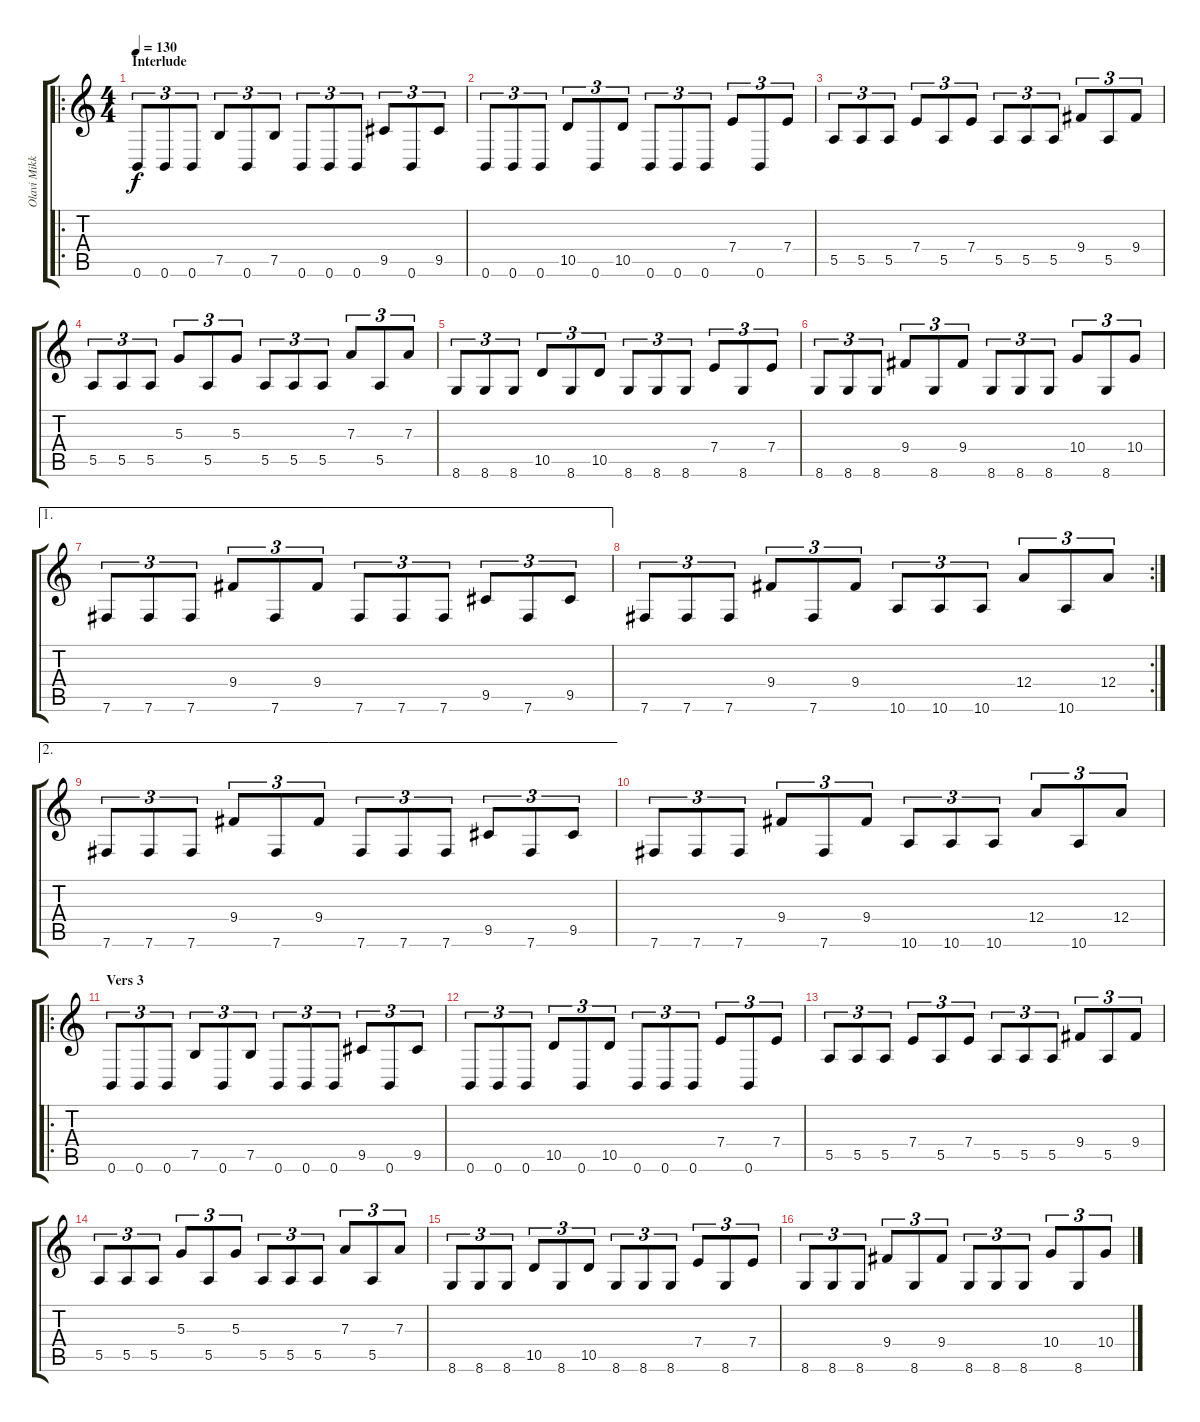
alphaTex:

\track ("Olavi Mikkonen" "Olavi Mikk") {instrument distortionguitar}
\staff {score tabs}
\tuning (B3 G3 D3 A2 E2 B1) {hide}
\ro
\ts (4 4)
\section ("" "Interlude")
\tempo 130
\clef g2
\ks c
0.6.8{tu (3 2) dy f} 0.6.8{tu (3 2)} 0.6.8{tu (3 2)} 7.5.8{tu (3 2)} 0.6.8{tu (3 2)} 7.5.8{tu (3 2)} 0.6.8{tu (3 2)} 0.6.8{tu (3 2)} 0.6.8{tu (3 2)} 9.5.8{tu (3 2)} 0.6.8{tu (3 2)} 9.5.8{tu (3 2)} |
0.6.8{tu (3 2)} 0.6.8{tu (3 2)} 0.6.8{tu (3 2)} 10.5.8{tu (3 2)} 0.6.8{tu (3 2)} 10.5.8{tu (3 2)} 0.6.8{tu (3 2)} 0.6.8{tu (3 2)} 0.6.8{tu (3 2)} 7.4.8{tu (3 2)} 0.6.8{tu (3 2)} 7.4.8{tu (3 2)} |
5.5.8{tu (3 2)} 5.5.8{tu (3 2)} 5.5.8{tu (3 2)} 7.4.8{tu (3 2)} 5.5.8{tu (3 2)} 7.4.8{tu (3 2)} 5.5.8{tu (3 2)} 5.5.8{tu (3 2)} 5.5.8{tu (3 2)} 9.4.8{tu (3 2)} 5.5.8{tu (3 2)} 9.4.8{tu (3 2)} |
5.5.8{tu (3 2)} 5.5.8{tu (3 2)} 5.5.8{tu (3 2)} 5.3.8{tu (3 2)} 5.5.8{tu (3 2)} 5.3.8{tu (3 2)} 5.5.8{tu (3 2)} 5.5.8{tu (3 2)} 5.5.8{tu (3 2)} 7.3.8{tu (3 2)} 5.5.8{tu (3 2)} 7.3.8{tu (3 2)} |
8.6.8{tu (3 2)} 8.6.8{tu (3 2)} 8.6.8{tu (3 2)} 10.5.8{tu (3 2)} 8.6.8{tu (3 2)} 10.5.8{tu (3 2)} 8.6.8{tu (3 2)} 8.6.8{tu (3 2)} 8.6.8{tu (3 2)} 7.4.8{tu (3 2)} 8.6.8{tu (3 2)} 7.4.8{tu (3 2)} |
8.6.8{tu (3 2)} 8.6.8{tu (3 2)} 8.6.8{tu (3 2)} 9.4.8{tu (3 2)} 8.6.8{tu (3 2)} 9.4.8{tu (3 2)} 8.6.8{tu (3 2)} 8.6.8{tu (3 2)} 8.6.8{tu (3 2)} 10.4.8{tu (3 2)} 8.6.8{tu (3 2)} 10.4.8{tu (3 2)} |
\ae 1
7.6.8{tu (3 2)} 7.6.8{tu (3 2)} 7.6.8{tu (3 2)} 9.4.8{tu (3 2)} 7.6.8{tu (3 2)} 9.4.8{tu (3 2)} 7.6.8{tu (3 2)} 7.6.8{tu (3 2)} 7.6.8{tu (3 2)} 9.5.8{tu (3 2)} 7.6.8{tu (3 2)} 9.5.8{tu (3 2)} |
\rc 2
7.6.8{tu (3 2)} 7.6.8{tu (3 2)} 7.6.8{tu (3 2)} 9.4.8{tu (3 2)} 7.6.8{tu (3 2)} 9.4.8{tu (3 2)} 10.6.8{tu (3 2)} 10.6.8{tu (3 2)} 10.6.8{tu (3 2)} 12.4.8{tu (3 2)} 10.6.8{tu (3 2)} 12.4.8{tu (3 2)} |
\ae 2
7.6.8{tu (3 2)} 7.6.8{tu (3 2)} 7.6.8{tu (3 2)} 9.4.8{tu (3 2)} 7.6.8{tu (3 2)} 9.4.8{tu (3 2)} 7.6.8{tu (3 2)} 7.6.8{tu (3 2)} 7.6.8{tu (3 2)} 9.5.8{tu (3 2)} 7.6.8{tu (3 2)} 9.5.8{tu (3 2)} |
7.6.8{tu (3 2)} 7.6.8{tu (3 2)} 7.6.8{tu (3 2)} 9.4.8{tu (3 2)} 7.6.8{tu (3 2)} 9.4.8{tu (3 2)} 10.6.8{tu (3 2)} 10.6.8{tu (3 2)} 10.6.8{tu (3 2)} 12.4.8{tu (3 2)} 10.6.8{tu (3 2)} 12.4.8{tu (3 2)} |
\ro
\section ("" "Vers 3")
0.6.8{tu (3 2)} 0.6.8{tu (3 2)} 0.6.8{tu (3 2)} 7.5.8{tu (3 2)} 0.6.8{tu (3 2)} 7.5.8{tu (3 2)} 0.6.8{tu (3 2)} 0.6.8{tu (3 2)} 0.6.8{tu (3 2)} 9.5.8{tu (3 2)} 0.6.8{tu (3 2)} 9.5.8{tu (3 2)} |
0.6.8{tu (3 2)} 0.6.8{tu (3 2)} 0.6.8{tu (3 2)} 10.5.8{tu (3 2)} 0.6.8{tu (3 2)} 10.5.8{tu (3 2)} 0.6.8{tu (3 2)} 0.6.8{tu (3 2)} 0.6.8{tu (3 2)} 7.4.8{tu (3 2)} 0.6.8{tu (3 2)} 7.4.8{tu (3 2)} |
5.5.8{tu (3 2)} 5.5.8{tu (3 2)} 5.5.8{tu (3 2)} 7.4.8{tu (3 2)} 5.5.8{tu (3 2)} 7.4.8{tu (3 2)} 5.5.8{tu (3 2)} 5.5.8{tu (3 2)} 5.5.8{tu (3 2)} 9.4.8{tu (3 2)} 5.5.8{tu (3 2)} 9.4.8{tu (3 2)} |
5.5.8{tu (3 2)} 5.5.8{tu (3 2)} 5.5.8{tu (3 2)} 5.3.8{tu (3 2)} 5.5.8{tu (3 2)} 5.3.8{tu (3 2)} 5.5.8{tu (3 2)} 5.5.8{tu (3 2)} 5.5.8{tu (3 2)} 7.3.8{tu (3 2)} 5.5.8{tu (3 2)} 7.3.8{tu (3 2)} |
8.6.8{tu (3 2)} 8.6.8{tu (3 2)} 8.6.8{tu (3 2)} 10.5.8{tu (3 2)} 8.6.8{tu (3 2)} 10.5.8{tu (3 2)} 8.6.8{tu (3 2)} 8.6.8{tu (3 2)} 8.6.8{tu (3 2)} 7.4.8{tu (3 2)} 8.6.8{tu (3 2)} 7.4.8{tu (3 2)} |
8.6.8{tu (3 2)} 8.6.8{tu (3 2)} 8.6.8{tu (3 2)} 9.4.8{tu (3 2)} 8.6.8{tu (3 2)} 9.4.8{tu (3 2)} 8.6.8{tu (3 2)} 8.6.8{tu (3 2)} 8.6.8{tu (3 2)} 10.4.8{tu (3 2)} 8.6.8{tu (3 2)} 10.4.8{tu (3 2)}
